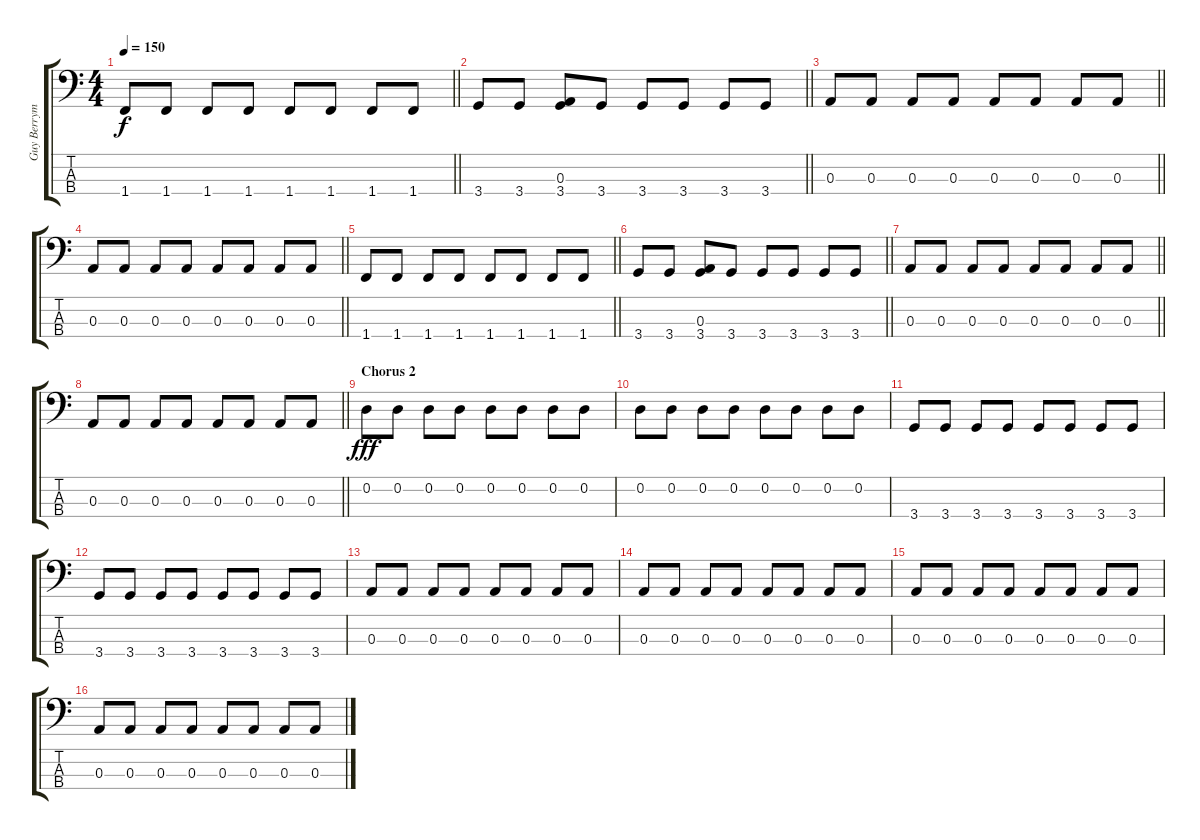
\track ("Guy Berryman" "Guy Berrym") {instrument electricbassfinger}
\staff {score tabs}
\tuning (G2 D2 A1 E1) {hide}
\ts (4 4)
\tempo 150
\clef f4
\barLineRight lightlight
\ks c
1.4.8{dy f} 1.4.8 1.4.8 1.4.8 1.4.8 1.4.8 1.4.8 1.4.8 |
\barLineRight lightlight
3.4.8 3.4.8 (0.3 3.4).8 3.4.8 3.4.8 3.4.8 3.4.8 3.4.8 |
\barLineRight lightlight
0.3.8 0.3.8 0.3.8 0.3.8 0.3.8 0.3.8 0.3.8 0.3.8 |
\barLineRight lightlight
0.3.8 0.3.8 0.3.8 0.3.8 0.3.8 0.3.8 0.3.8 0.3.8 |
\barLineRight lightlight
1.4.8 1.4.8 1.4.8 1.4.8 1.4.8 1.4.8 1.4.8 1.4.8 |
\barLineRight lightlight
3.4.8 3.4.8 (0.3 3.4).8 3.4.8 3.4.8 3.4.8 3.4.8 3.4.8 |
\barLineRight lightlight
0.3.8 0.3.8 0.3.8 0.3.8 0.3.8 0.3.8 0.3.8 0.3.8 |
\barLineRight lightlight
0.3.8 0.3.8 0.3.8 0.3.8 0.3.8 0.3.8 0.3.8 0.3.8 |
\section ("" "Chorus 2")
0.2.8{dy fff} 0.2.8 0.2.8 0.2.8 0.2.8 0.2.8 0.2.8 0.2.8 |
0.2.8 0.2.8 0.2.8 0.2.8 0.2.8 0.2.8 0.2.8 0.2.8 |
3.4.8 3.4.8 3.4.8 3.4.8 3.4.8 3.4.8 3.4.8 3.4.8 |
3.4.8 3.4.8 3.4.8 3.4.8 3.4.8 3.4.8 3.4.8 3.4.8 |
0.3.8 0.3.8 0.3.8 0.3.8 0.3.8 0.3.8 0.3.8 0.3.8 |
0.3.8 0.3.8 0.3.8 0.3.8 0.3.8 0.3.8 0.3.8 0.3.8 |
0.3.8 0.3.8 0.3.8 0.3.8 0.3.8 0.3.8 0.3.8 0.3.8 |
0.3.8 0.3.8 0.3.8 0.3.8 0.3.8 0.3.8 0.3.8 0.3.8
